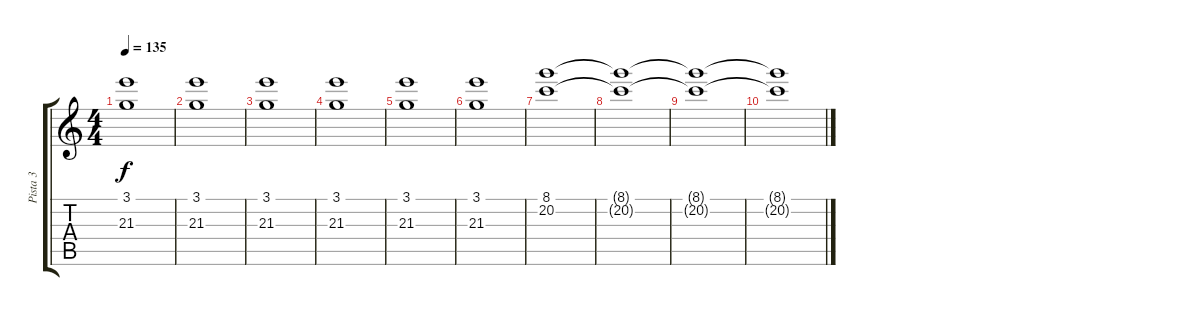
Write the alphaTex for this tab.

\track ("Pista 3" "Pista 3") {instrument overdrivenguitar}
\staff {score tabs}
\tuning (E4 B3 G3 D3 A2 E2) {hide}
\ts (4 4)
\tempo 135
\clef g2
\ks c
(3.1{t} 21.3).1{dy f} |
(3.1 21.3).1 |
(3.1 21.3).1 |
(3.1 21.3).1 |
(3.1 21.3).1 |
(3.1 21.3).1 |
(8.1 20.2).1 |
(8.1{t} 20.2{t}).1 |
(8.1{t} 20.2{t}).1 |
(8.1{t} 20.2{t}).1
